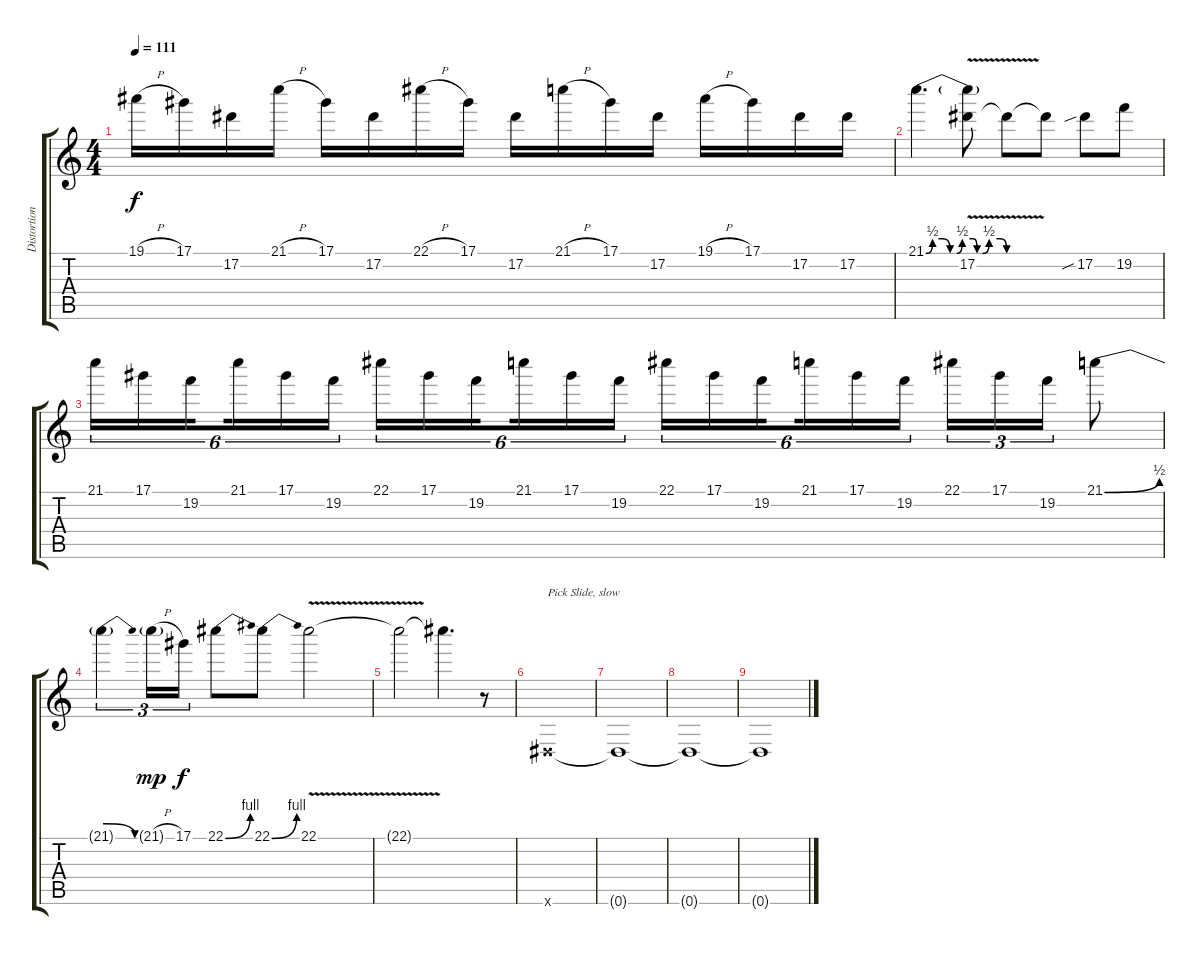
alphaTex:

\track ("Distortion Guitar 2" "Distortion") {instrument distortionguitar}
\staff {score tabs}
\tuning (Eb4 Bb3 Gb3 Db3 Ab2 Eb2) {hide}
\ts (4 4)
\tempo 111
\clef g2
\ks c
19.1{h}.16{dy f} 17.1.16 17.2.16 21.1{h}.16 17.1.16 17.2.16 22.1{h}.16 17.1.16 17.2.16 21.1{h}.16 17.1.16 17.2.16 19.1{h}.16 17.1.16 17.2.16 17.2.16 |
21.1{be (custom 0 0 5 2 12 2 18 0 23 0 27 2 35 2 38 0 42 0 47 2 55 2 60 0)}.4{d} (21.1{t} 17.2{v}).8 17.2{t}.8 17.2{t}.8 17.2{sib}.8 19.2.8 |
21.1.16{tu (6 4)} 17.1.16{tu (6 4)} 19.2.16{tu (6 4) beam splitsecondary} 21.1.16{tu (6 4)} 17.1.16{tu (6 4)} 19.2.16{tu (6 4)} 22.1.16{tu (6 4)} 17.1.16{tu (6 4)} 19.2.16{tu (6 4) beam splitsecondary} 21.1.16{tu (6 4)} 17.1.16{tu (6 4)} 19.2.16{tu (6 4)} 22.1.16{tu (6 4)} 17.1.16{tu (6 4)} 19.2.16{tu (6 4) beam splitsecondary} 21.1.16{tu (6 4)} 17.1.16{tu (6 4)} 19.2.16{tu (6 4)} 22.1.16{tu (3 2)} 17.1.16{tu (3 2)} 19.2.16{tu (3 2)} 21.1{be (bend 0 0 60 2)}.8 |
21.1{be (release 0 2 60 0) t}.4{tu (3 2)} 21.1{h g}.16{tu (3 2) dy mp} 17.1.16{tu (3 2) dy f} 22.1{be (bend 0 0 60 4)}.8 22.1{be (bend 0 0 60 4)}.8 22.1{v}.2 |
22.1{t}.2 22.1{t}.4{d} r.8 |
0.6{x}.1{txt "Pick Slide, slow"} |
0.6{t}.1 |
0.6{t}.1 |
0.6{t}.1
